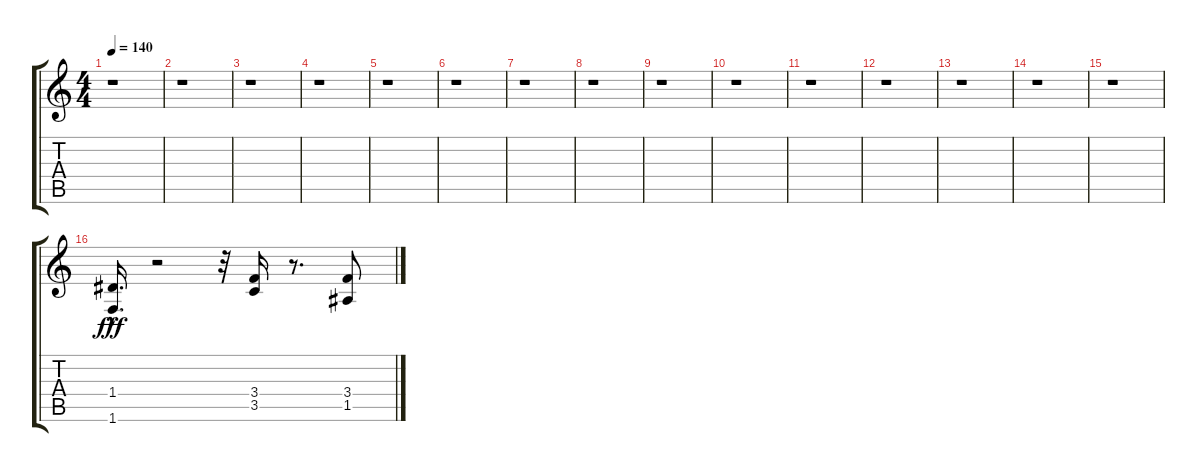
\track "" {instrument electricguitarclean}
\staff {score tabs}
\tuning (E4 B3 G3 D3 A2 E2) {hide}
\ts (4 4)
\tempo 140
\clef g2
\ks c
r.1{dy fff} |
r.1 |
r.1 |
r.1 |
r.1 |
r.1 |
r.1 |
r.1 |
r.1 |
r.1 |
r.1 |
r.1 |
r.1 |
r.1 |
r.1 |
(1.4{hac} 1.6{hac}).16{d} r.2 r.32 (3.4 3.5).16 r.8{d} (3.4 1.5).8
